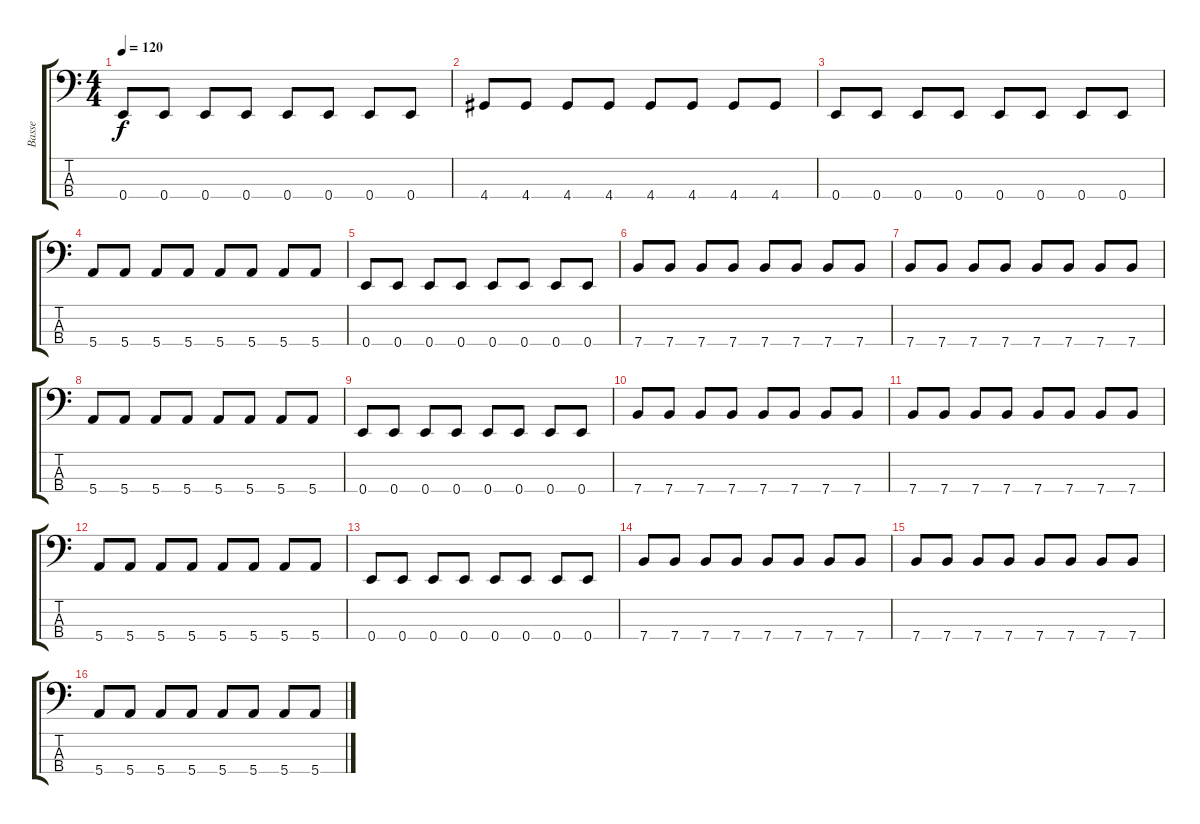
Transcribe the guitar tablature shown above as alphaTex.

\track ("Basse" "Basse") {instrument electricbasspick}
\staff {score tabs}
\tuning (G2 D2 A1 E1) {hide}
\ts (4 4)
\tempo 120
\clef f4
\ks c
0.4.8{dy f} 0.4.8 0.4.8 0.4.8 0.4.8 0.4.8 0.4.8 0.4.8 |
4.4.8 4.4.8 4.4.8 4.4.8 4.4.8 4.4.8 4.4.8 4.4.8 |
0.4.8 0.4.8 0.4.8 0.4.8 0.4.8 0.4.8 0.4.8 0.4.8 |
5.4.8 5.4.8 5.4.8 5.4.8 5.4.8 5.4.8 5.4.8 5.4.8 |
0.4.8 0.4.8 0.4.8 0.4.8 0.4.8 0.4.8 0.4.8 0.4.8 |
7.4.8 7.4.8 7.4.8 7.4.8 7.4.8 7.4.8 7.4.8 7.4.8 |
7.4.8 7.4.8 7.4.8 7.4.8 7.4.8 7.4.8 7.4.8 7.4.8 |
5.4.8 5.4.8 5.4.8 5.4.8 5.4.8 5.4.8 5.4.8 5.4.8 |
0.4.8 0.4.8 0.4.8 0.4.8 0.4.8 0.4.8 0.4.8 0.4.8 |
7.4.8 7.4.8 7.4.8 7.4.8 7.4.8 7.4.8 7.4.8 7.4.8 |
7.4.8 7.4.8 7.4.8 7.4.8 7.4.8 7.4.8 7.4.8 7.4.8 |
5.4.8 5.4.8 5.4.8 5.4.8 5.4.8 5.4.8 5.4.8 5.4.8 |
0.4.8 0.4.8 0.4.8 0.4.8 0.4.8 0.4.8 0.4.8 0.4.8 |
7.4.8 7.4.8 7.4.8 7.4.8 7.4.8 7.4.8 7.4.8 7.4.8 |
7.4.8 7.4.8 7.4.8 7.4.8 7.4.8 7.4.8 7.4.8 7.4.8 |
5.4.8 5.4.8 5.4.8 5.4.8 5.4.8 5.4.8 5.4.8 5.4.8
